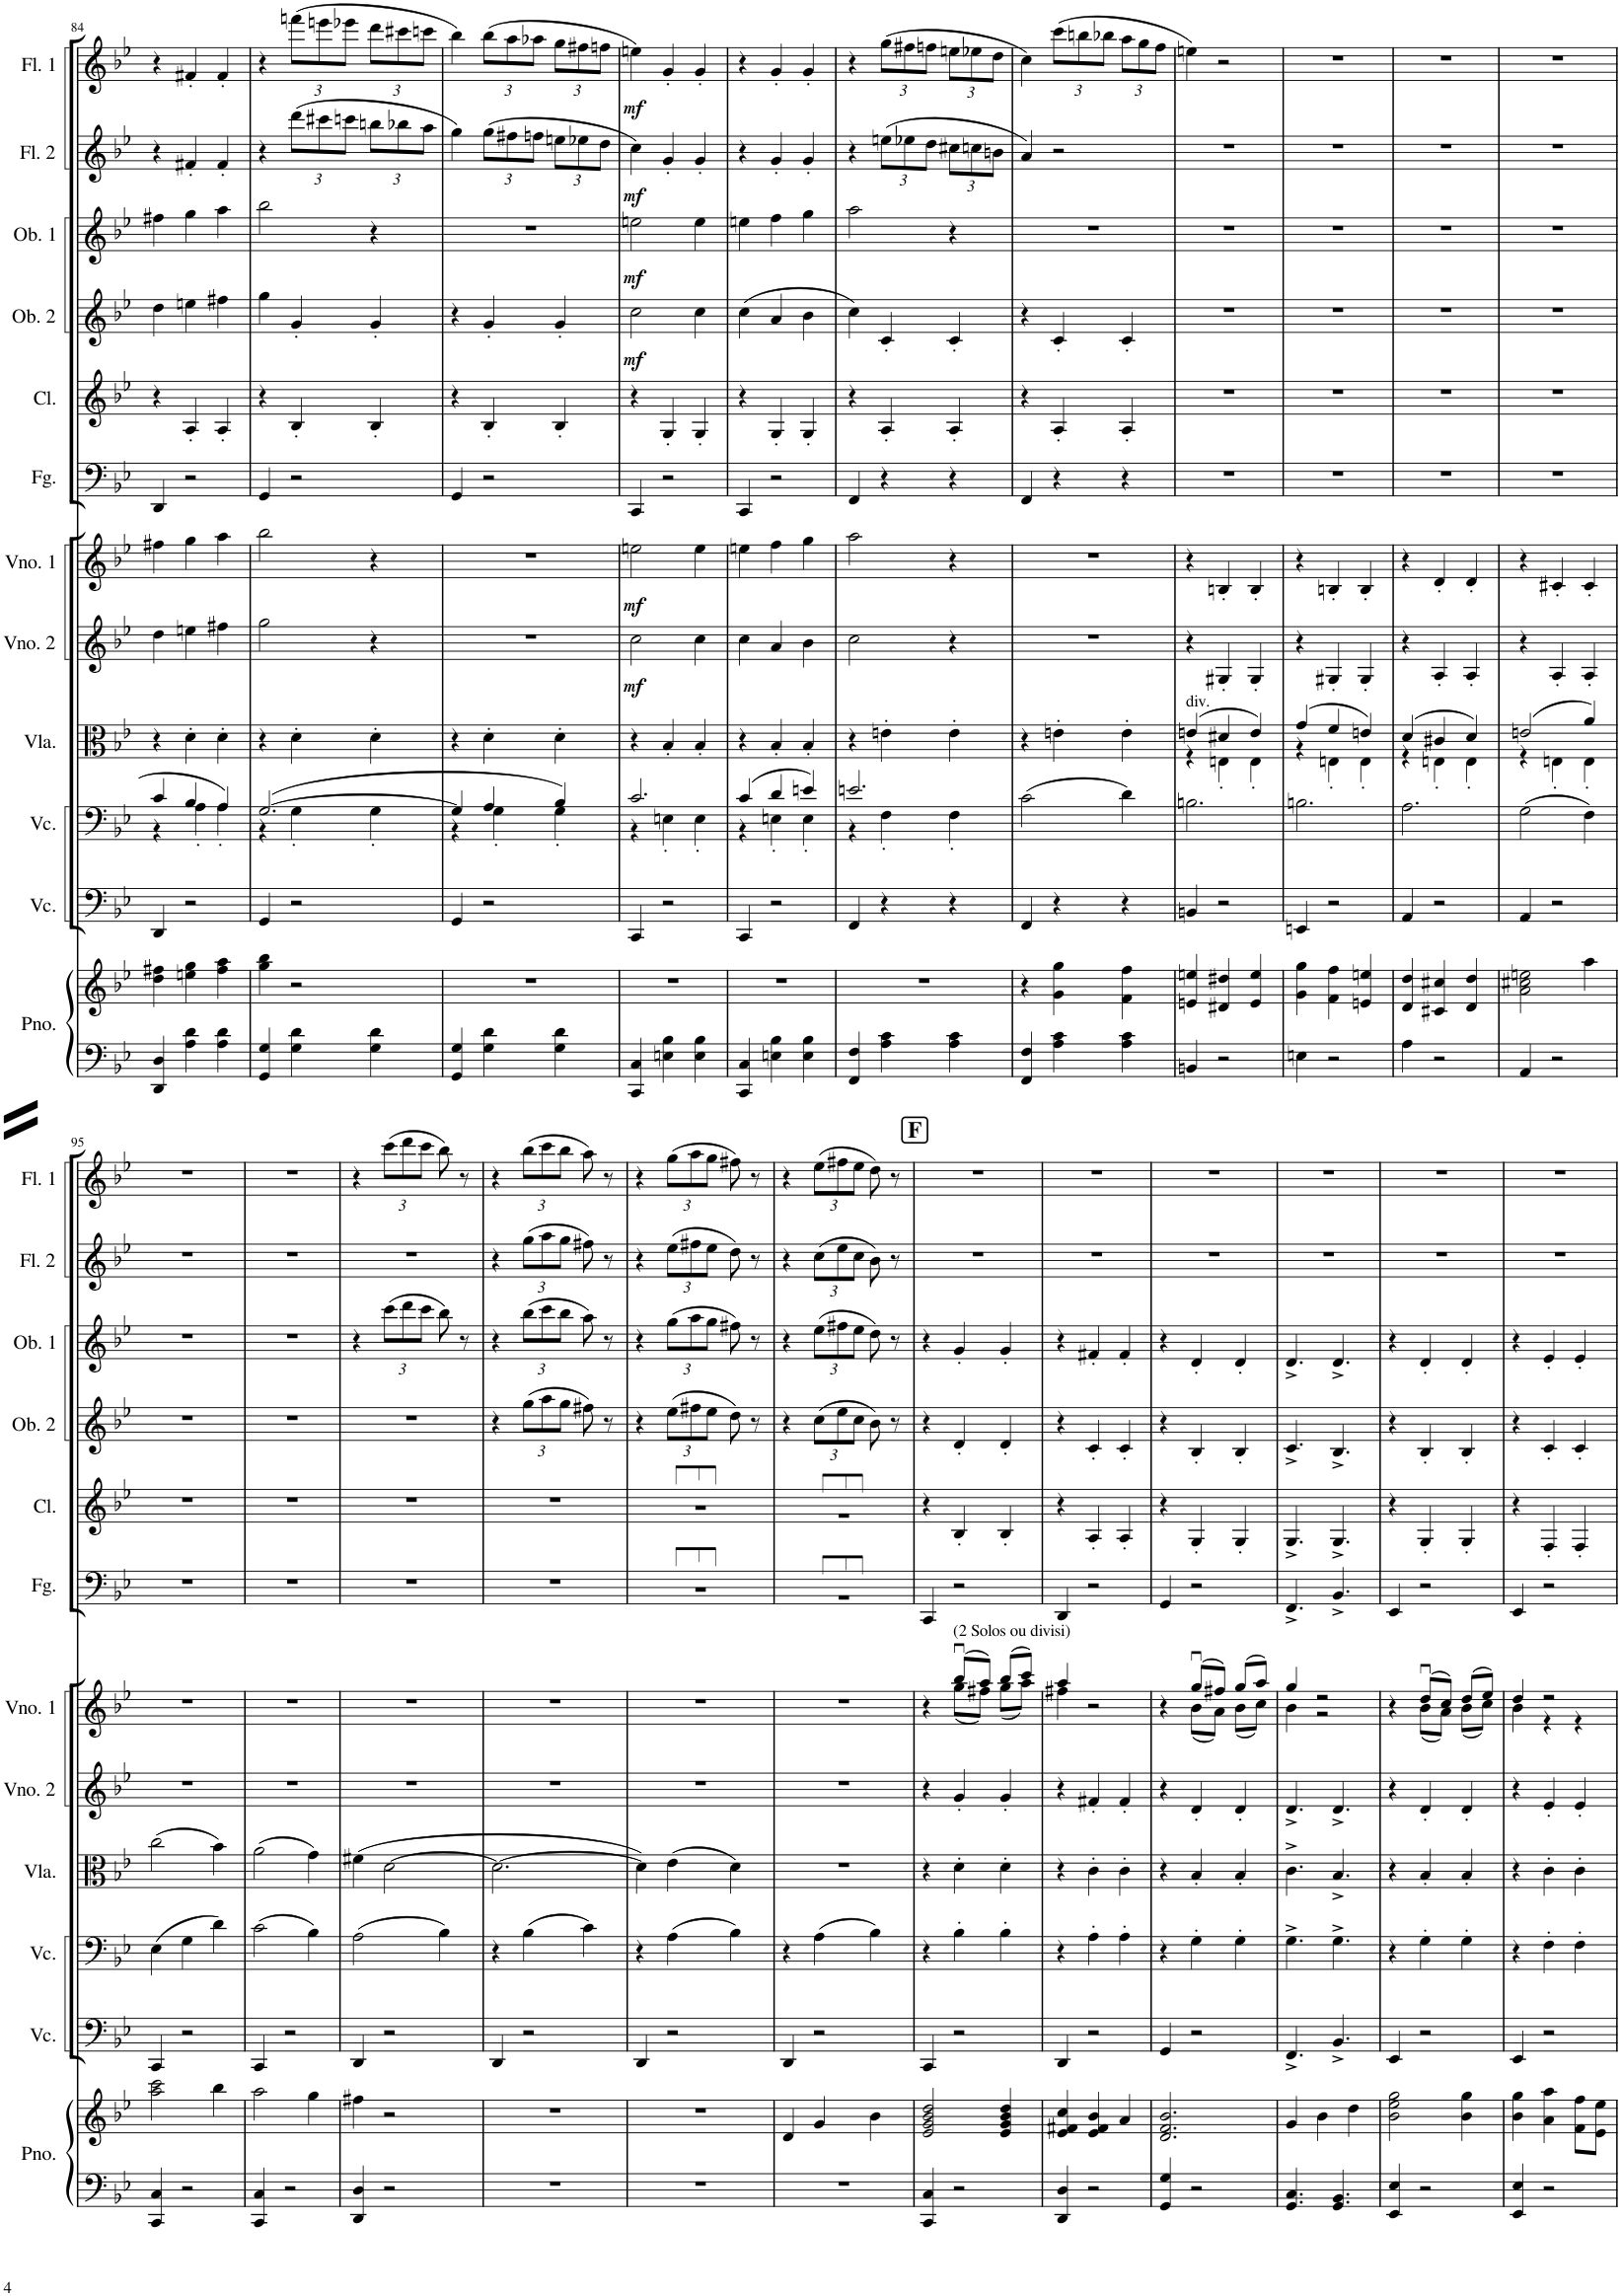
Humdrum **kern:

**kern	**kern	**kern	**kern	**kern	**kern	**dynam	**kern	**dynam	**kern	**kern	**kern	**dynam	**kern	**dynam	**kern	**dynam	**kern	**dynam
*part12	*part12	*part11	*part10	*part9	*part8	*part8	*part7	*part7	*part6	*part5	*part4	*part4	*part3	*part3	*part2	*part2	*part1	*part1
*staff13	*staff12	*staff11	*staff10	*staff9	*staff8	*staff8	*staff7	*staff7	*staff6	*staff5	*staff4	*staff4	*staff3	*staff3	*staff2	*staff2	*staff1	*staff1
*I"Piano	*	*I"Violoncelo	*I"Violoncelo	*I"Viola	*I"Violino 2	*	*I"Violino 1	*	*I"Fagote	*I"Clarinete em Bb	*I"Oboé 2	*	*I"Oboé 1	*	*I"Flauta 2	*	*I"Flauta 1	*
*I'Pno.	*	*I'Vc.	*I'Vc.	*I'Vla.	*I'Vno. 2	*	*I'Vno. 1	*	*I'Fg.	*I'Cl.	*I'Ob. 2	*	*I'Ob. 1	*	*I'Fl. 2	*	*I'Fl. 1	*
!!LO:PB:g=z
*clefF4	*clefG2	*clefF4	*clefF4	*clefC3	*clefG2	*	*clefG2	*	*clefF4	*clefG2	*clefG2	*	*clefG2	*	*clefG2	*	*clefG2	*
*	*	*	*	*	*	*	*	*	*	*Trd1c2	*	*	*	*	*	*	*	*
*k[b-e-]	*k[b-e-]	*k[b-e-]	*k[b-e-]	*k[b-e-]	*k[b-e-]	*	*k[b-e-]	*	*k[b-e-]	*k[b-e-]	*k[b-e-]	*	*k[b-e-]	*	*k[b-e-]	*	*k[b-e-]	*
*M3/4	*M3/4	*M3/4	*M3/4	*M3/4	*M3/4	*	*M3/4	*	*M3/4	*M3/4	*M3/4	*	*M3/4	*	*M3/4	*	*M3/4	*
=84	=84	=84	=84	=84	=84	=84	=84	=84	=84	=84	=84	=84	=84	=84	=84	=84	=84	=84
*	*	*	*^	*	*	*	*	*	*	*	*	*	*	*	*	*	*	*
4DD/ 4D/	4dd\ 4ff#X\	4DD/	4c/	4r	4r	4dd\	.	4ff#X\	.	4DD/	4r	4dd\	.	4ff#X\	.	4r	.	4r	.
4A\ 4d\	4een\ 4gg\	2r	4B-/	4A'\	4d'\	4een\	.	4gg\	.	2r	4A'/	4een\	.	4gg\	.	4f#X'/	.	4f#X'/	.
4A\ 4d\	4ff#\ 4aa\	.	4A/	4A'\	4d'\	4ff#X\	.	4aa\	.	.	4A'/	4ff#X\	.	4aa\	.	4f#'/	.	4f#'/	.
=85	=85	=85	=85	=85	=85	=85	=85	=85	=85	=85	=85	=85	=85	=85	=85	=85	=85	=85	=85
4GG/ 4G/	4gg\ 4bb-\	4GG/	([2.G/	4r	4r	2gg\	.	2bb-\	.	4GG/	4r	4gg\	.	2bb-\	.	4r	.	4r	.
*	*	*	*	*	*	*	*	*	*	*	*	*	*	*	*	*Xbrackettup	*	*Xbrackettup	*
4G\ 4d\	2r	2r	.	4G'\	4d'\	.	.	.	.	2r	4B-'/	4g'/	.	.	.	(12ddd\L	.	(12fffn\L	.
.	.	.	.	.	.	.	.	.	.	.	.	.	.	.	.	12ccc#X\	.	12eeen\	.
.	.	.	.	.	.	.	.	.	.	.	.	.	.	.	.	12cccn\J	.	12eee-X\J	.
4G\ 4d\	.	.	.	4G'\	4d'\	4r	.	4r	.	.	4B-'/	4g'/	.	4r	.	12bbn\L	.	12ddd\L	.
.	.	.	.	.	.	.	.	.	.	.	.	.	.	.	.	12bb-X\	.	12ccc#X\	.
.	.	.	.	.	.	.	.	.	.	.	.	.	.	.	.	12aa\J	.	12cccn\J	.
=86	=86	=86	=86	=86	=86	=86	=86	=86	=86	=86	=86	=86	=86	=86	=86	=86	=86	=86	=86
4GG/ 4G/	2.r	4GG/	4G/]	4r	4r	2.r	.	2.r	.	4GG/	4r	4r	.	2.r	.	4gg\)	.	4bb-\)	.
4G\ 4d\	.	2r	4A/	4G'\	4d'\	.	.	.	.	2r	4B-'/	4g'/	.	.	.	(12gg\L	.	(12bb-\L	.
.	.	.	.	.	.	.	.	.	.	.	.	.	.	.	.	12ff#X\	.	12aa\	.
.	.	.	.	.	.	.	.	.	.	.	.	.	.	.	.	12ffn\J	.	12aa-X\J	.
4G\ 4d\	.	.	4B-/)	4G'\	4d'\	.	.	.	.	.	4B-'/	4g'/	.	.	.	12een\L	.	12gg\L	.
.	.	.	.	.	.	.	.	.	.	.	.	.	.	.	.	12ee-X\	.	12ff#X\	.
.	.	.	.	.	.	.	.	.	.	.	.	.	.	.	.	12dd\J	.	12ffn\J	.
=87	=87	=87	=87	=87	=87	=87	=87	=87	=87	=87	=87	=87	=87	=87	=87	=87	=87	=87	=87
!	!	!	!	!	!	!	!LO:DY:b	!	!LO:DY:b	!	!	!	!LO:DY:b	!	!LO:DY:b	!	!LO:DY:b	!	!LO:DY:b
4CC/ 4C/	2.r	4CC/	2.c/	4r	4r	2cc\	mf	2een\	mf	4CC/	4r	2cc\	mf	2een\	mf	4cc\)	mf	4een\)	mf
4En\ 4B-\	.	2r	.	4En'\	4B-'/	.	.	.	.	2r	4G'/	.	.	.	.	4g'/	.	4g'/	.
4E\ 4B-\	.	.	.	4E'\	4B-'/	4cc\	.	4ee\	.	.	4G'/	4cc\	.	4ee\	.	4g'/	.	4g'/	.
=88	=88	=88	=88	=88	=88	=88	=88	=88	=88	=88	=88	=88	=88	=88	=88	=88	=88	=88	=88
4CC/ 4C/	2.r	4CC/	(4c/	4r	4r	4cc\	.	4een\	.	4CC/	4r	(4cc\	.	4een\	.	4r	.	4r	.
4En\ 4B-\	.	2r	4d/	4En'\	4B-'/	4a/	.	4ff\	.	2r	4G'/	4a/	.	4ff\	.	4g'/	.	4g'/	.
4E\ 4B-\	.	.	4en/)	4E'\	4B-'/	4b-\	.	4gg\	.	.	4G'/	4b-\	.	4gg\	.	4g'/	.	4g'/	.
=89	=89	=89	=89	=89	=89	=89	=89	=89	=89	=89	=89	=89	=89	=89	=89	=89	=89	=89	=89
4FF/ 4F/	2.r	4FF/	2.en/	4r	4r	2cc\	.	2aa\	.	4FF/	4r	4cc\)	.	2aa\	.	4r	.	4r	.
4A\ 4c\	.	4r	.	4F'\	4en'\	.	.	.	.	4r	4A'/	4c'/	.	.	.	(12een\L	.	(12gg\L	.
.	.	.	.	.	.	.	.	.	.	.	.	.	.	.	.	12ee-X\	.	12ff#X\	.
.	.	.	.	.	.	.	.	.	.	.	.	.	.	.	.	12dd\J	.	12ffn\J	.
4A\ 4c\	.	4r	.	4F'\	4e'\	4r	.	4r	.	4r	4A'/	4c'/	.	4r	.	12cc#X\L	.	12een\L	.
.	.	.	.	.	.	.	.	.	.	.	.	.	.	.	.	12ccn\	.	12ee-X\	.
.	.	.	.	.	.	.	.	.	.	.	.	.	.	.	.	12bn\J	.	12dd\J	.
*	*	*	*v	*v	*	*	*	*	*	*	*	*	*	*	*	*	*	*	*
=90	=90	=90	=90	=90	=90	=90	=90	=90	=90	=90	=90	=90	=90	=90	=90	=90	=90	=90
4FF/ 4F/	4r	4FF/	(2c\	4r	2.r	.	2.r	.	4FF/	4r	4r	.	2.r	.	4a/)	.	4cc\)	.
4A\ 4c\	4g\ 4gg\	4r	.	4en'\	.	.	.	.	4r	4A'/	4c'/	.	.	.	2r	.	(12ccc\L	.
.	.	.	.	.	.	.	.	.	.	.	.	.	.	.	.	.	12bbn\	.
.	.	.	.	.	.	.	.	.	.	.	.	.	.	.	.	.	12bb-X\J	.
4A\ 4c\	4f\ 4ff\	4r	4d\)	4e'\	.	.	.	.	4r	4A'/	4c'/	.	.	.	.	.	12aa\L	.
.	.	.	.	.	.	.	.	.	.	.	.	.	.	.	.	.	12gg\	.
.	.	.	.	.	.	.	.	.	.	.	.	.	.	.	.	.	12ff\J	.
=91	=91	=91	=91	=91	=91	=91	=91	=91	=91	=91	=91	=91	=91	=91	=91	=91	=91	=91
*	*	*	*	*^	*	*	*	*	*	*	*	*	*	*	*	*	*	*
!	!	!	!	!LO:TX:a:t=div.	!	!	!	!	!	!	!	!	!	!	!	!	!	!	!
4BBn/	4en/ 4een/	4BBn/	2.Bn\	(4en/	4r	4r	.	4r	.	2.r	2.r	2.r	.	2.r	.	2.r	.	4een\)	.
2r	4d#X/ 4dd#X/	2r	.	4d#X/	4En'\	4G#X'/	.	4Bn'/	.	.	.	.	.	.	.	.	.	2r	.
.	4e/ 4ee/	.	.	4e/)	4E'\	4G#'/	.	4B'/	.	.	.	.	.	.	.	.	.	.	.
=92	=92	=92	=92	=92	=92	=92	=92	=92	=92	=92	=92	=92	=92	=92	=92	=92	=92	=92	=92
4En\	4g\ 4gg\	4EEn/	2.Bn\	(4g/	4r	4r	.	4r	.	2.r	2.r	2.r	.	2.r	.	2.r	.	2.r	.
2r	4f\ 4ff\	2r	.	4f/	4En'\	4G#X'/	.	4Bn'/	.	.	.	.	.	.	.	.	.	.	.
.	4en/ 4een/	.	.	4en/)	4E'\	4G#'/	.	4B'/	.	.	.	.	.	.	.	.	.	.	.
=93	=93	=93	=93	=93	=93	=93	=93	=93	=93	=93	=93	=93	=93	=93	=93	=93	=93	=93	=93
4A\	4d/ 4dd/	4AA/	2.A\	(4d/	4r	4r	.	4r	.	2.r	2.r	2.r	.	2.r	.	2.r	.	2.r	.
2r	4c#X/ 4cc#X/	2r	.	4c#X/	4En'\	4A'/	.	4d'/	.	.	.	.	.	.	.	.	.	.	.
.	4d/ 4dd/	.	.	4d/)	4E'\	4A'/	.	4d'/	.	.	.	.	.	.	.	.	.	.	.
=94	=94	=94	=94	=94	=94	=94	=94	=94	=94	=94	=94	=94	=94	=94	=94	=94	=94	=94	=94
4AA/	2a\ 2cc#X\ 2een\	4AA/	(2G\	(2en/	4r	4r	.	4r	.	2.r	2.r	2.r	.	2.r	.	2.r	.	2.r	.
2r	.	2r	.	.	4En'\	4A'/	.	4c#X'/	.	.	.	.	.	.	.	.	.	.	.
.	4aa\	.	4F\)	4a/)	4E'\	4A'/	.	4c#'/	.	.	.	.	.	.	.	.	.	.	.
*	*	*	*	*v	*v	*	*	*	*	*	*	*	*	*	*	*	*	*	*
!!LO:LB:g=z
=95	=95	=95	=95	=95	=95	=95	=95	=95	=95	=95	=95	=95	=95	=95	=95	=95	=95	=95
4CC/ 4C/	2aa\ 2ccc\	4CC/	(4E-\	(2cc\	2.r	.	2.r	.	2.r	2.r	2.r	.	2.r	.	2.r	.	2.r	.
2r	.	2r	4G\	.	.	.	.	.	.	.	.	.	.	.	.	.	.	.
.	4bb-\	.	4d\)	4b-\)	.	.	.	.	.	.	.	.	.	.	.	.	.	.
=96	=96	=96	=96	=96	=96	=96	=96	=96	=96	=96	=96	=96	=96	=96	=96	=96	=96	=96
4CC/ 4C/	2aa\	4CC/	(2c\	(2a\	2.r	.	2.r	.	2.r	2.r	2.r	.	2.r	.	2.r	.	2.r	.
2r	.	2r	.	.	.	.	.	.	.	.	.	.	.	.	.	.	.	.
.	4gg\	.	4B-\)	4g\)	.	.	.	.	.	.	.	.	.	.	.	.	.	.
=97	=97	=97	=97	=97	=97	=97	=97	=97	=97	=97	=97	=97	=97	=97	=97	=97	=97	=97
4DD/ 4D/	4ff#X\	4DD/	(2A\	(4f#X\	2.r	.	2.r	.	2.r	2.r	2.r	.	4r	.	2.r	.	4r	.
*	*	*	*	*	*	*	*	*	*	*	*	*	*Xbrackettup	*	*	*	*	*
2r	2r	2r	.	[2d\	.	.	.	.	.	.	.	.	(12ccc\L	.	.	.	(12ccc\L	.
.	.	.	.	.	.	.	.	.	.	.	.	.	12ddd\	.	.	.	12ddd\	.
.	.	.	.	.	.	.	.	.	.	.	.	.	12ccc\J	.	.	.	12ccc\J	.
.	.	.	4B-\)	.	.	.	.	.	.	.	.	.	8bb-\)	.	.	.	8bb-\)	.
.	.	.	.	.	.	.	.	.	.	.	.	.	8r	.	.	.	8r	.
=98	=98	=98	=98	=98	=98	=98	=98	=98	=98	=98	=98	=98	=98	=98	=98	=98	=98	=98
2.r	2.r	4DD/	4r	2.d\_	2.r	.	2.r	.	2.r	2.r	4r	.	4r	.	4r	.	4r	.
*	*	*	*	*	*	*	*	*	*	*	*Xbrackettup	*	*	*	*	*	*	*
.	.	2r	(4B-\	.	.	.	.	.	.	.	(12gg\L	.	(12bb-\L	.	(12gg\L	.	(12bb-\L	.
.	.	.	.	.	.	.	.	.	.	.	12aa\	.	12ccc\	.	12aa\	.	12ccc\	.
.	.	.	.	.	.	.	.	.	.	.	12gg\J	.	12bb-\J	.	12gg\J	.	12bb-\J	.
.	.	.	4c\)	.	.	.	.	.	.	.	8ff#X\)	.	8aa\)	.	8ff#X\)	.	8aa\)	.
.	.	.	.	.	.	.	.	.	.	.	8r	.	8r	.	8r	.	8r	.
=99	=99	=99	=99	=99	=99	=99	=99	=99	=99	=99	=99	=99	=99	=99	=99	=99	=99	=99
*	*	*	*	*	*	*	*	*	*clefG2	*	*	*	*	*	*	*	*	*
*	*	*	*	*	*	*	*	*	*^	*^	*	*	*	*	*	*	*	*
2.r	2.r	4DD/	4r	4d\])	2.r	.	2.r	.	4ryy	2.r	4ryy	2.r	4r	.	4r	.	4r	.	4r	.
*	*	*	*	*	*	*	*	*	*Xbrackettup	*	*Xbrackettup	*	*	*	*	*	*	*	*	*
.	.	2r	(4A\	(4e-\	.	.	.	.	12gg/L	.	12gg/L	.	(12ee-\L	.	(12gg\L	.	(12ee-\L	.	(12gg\L	.
.	.	.	.	.	.	.	.	.	12aa/	.	12aa/	.	12ff#X\	.	12aa\	.	12ff#X\	.	12aa\	.
.	.	.	.	.	.	.	.	.	12gg/J	.	12gg/J	.	12ee-\J	.	12gg\J	.	12ee-\J	.	12gg\J	.
.	.	.	4B-\)	4d\)	.	.	.	.	8ff#X	.	8ff#X	.	8dd\)	.	8ff#X\)	.	8dd\)	.	8ff#X\)	.
.	.	.	.	.	.	.	.	.	8ryy	.	8ryy	.	8r	.	8r	.	8r	.	8r	.
=100	=100	=100	=100	=100	=100	=100	=100	=100	=100	=100	=100	=100	=100	=100	=100	=100	=100	=100	=100	=100
2.r	4d/	4DD/	4r	2.r	2.r	.	2.r	.	4ryy	2.r	4ryy	2.r	4r	.	4r	.	4r	.	4r	.
.	4g/	2r	(4A\	.	.	.	.	.	12ee-/L	.	12ee-/L	.	(12cc\L	.	(12ee-\L	.	(12cc\L	.	(12ee-\L	.
.	.	.	.	.	.	.	.	.	12ff#X/	.	12ff#X/	.	12ee-\	.	12ff#X\	.	12ee-\	.	12ff#X\	.
.	.	.	.	.	.	.	.	.	12ee-/J	.	12ee-/J	.	12cc\J	.	12ee-\J	.	12cc\J	.	12ee-\J	.
.	4b-\	.	4B-\)	.	.	.	.	.	8dd	.	8dd	.	8b-\)	.	8dd\)	.	8b-\)	.	8dd\)	.
.	.	.	.	.	.	.	.	.	8ryy	.	8ryy	.	8r	.	8r	.	8r	.	8r	.
*	*	*	*	*	*	*	*	*	*v	*v	*	*	*	*	*	*	*	*	*	*
*	*	*	*	*	*	*	*	*	*	*v	*v	*	*	*	*	*	*	*	*
!!LO:REH:place=s1:a:B:cj:fs=14:t=F
=101	=101	=101	=101	=101	=101	=101	=101	=101	=101	=101	=101	=101	=101	=101	=101	=101	=101	=101
*	*	*	*	*	*	*	*	*	*clefF4	*	*	*	*	*	*	*	*	*
*	*	*	*	*	*	*	*^	*	*	*	*	*	*	*	*	*	*	*
4CC/ 4C/	2e-/ 2g/ 2b-/ 2dd/	4CC/	4r	4r	4r	.	4r	4ryy	.	4CC/	4r	4r	.	4r	.	2.r	.	2.r	.
!	!	!	!	!	!	!	!LO:TX:a:t=(2 Solos ou divisi)	!	!	!	!	!	!	!	!	!	!	!	!
2r	.	2r	4B-'\	4d'\	4g'/	.	(8bb-u/L	(8gg\L	.	2r	4B-'/	4d'/	.	4g'/	.	.	.	.	.
.	.	.	.	.	.	.	8aa/J)	8ff#X\J)	.	.	.	.	.	.	.	.	.	.	.
.	4e-/ 4g/ 4b-/ 4dd/	.	4B-'\	4d'\	4g'/	.	(8bb-/L	(8gg\L	.	.	4B-'/	4d'/	.	4g'/	.	.	.	.	.
.	.	.	.	.	.	.	8ccc/J)	8aa\J)	.	.	.	.	.	.	.	.	.	.	.
=102	=102	=102	=102	=102	=102	=102	=102	=102	=102	=102	=102	=102	=102	=102	=102	=102	=102	=102	=102
4DD/ 4D/	4e-/ 4f#X/ 4cc/	4DD/	4r	4r	4r	.	4aa/	4ff#X\	.	4DD/	4r	4r	.	4r	.	2.r	.	2.r	.
2r	4e-/ 4f#/ 4b-/	2r	4A'\	4c'\	4f#X'/	.	2r	2ryy	.	2r	4A'/	4c'/	.	4f#X'/	.	.	.	.	.
.	4a/	.	4A'\	4c'\	4f#'/	.	.	.	.	.	4A'/	4c'/	.	4f#'/	.	.	.	.	.
=103	=103	=103	=103	=103	=103	=103	=103	=103	=103	=103	=103	=103	=103	=103	=103	=103	=103	=103	=103
4GG/ 4G/	2.d/ 2.f/ 2.b-/	4GG/	4r	4r	4r	.	4r	4ryy	.	4GG/	4r	4r	.	4r	.	2.r	.	2.r	.
2r	.	2r	4G'\	4B-'/	4d'/	.	(8ggu/L	(8b-\L	.	2r	4G'/	4B-'/	.	4d'/	.	.	.	.	.
.	.	.	.	.	.	.	8ff#X/J)	8a\J)	.	.	.	.	.	.	.	.	.	.	.
.	.	.	4G'\	4B-'/	4d'/	.	(8gg/L	(8b-\L	.	.	4G'/	4B-'/	.	4d'/	.	.	.	.	.
.	.	.	.	.	.	.	8aa/J)	8cc\J)	.	.	.	.	.	.	.	.	.	.	.
=104	=104	=104	=104	=104	=104	=104	=104	=104	=104	=104	=104	=104	=104	=104	=104	=104	=104	=104	=104
4.GG/ 4.C/	4g/	4.FF^/	4.G^\	4.c^\	4.d^/	.	4gg/	4b-\	.	4.FF^/	4.G^/	4.c^/	.	4.d^/	.	2.r	.	2.r	.
.	4b-\	.	.	.	.	.	2r	2r	.	.	.	.	.	.	.	.	.	.	.
4.GG/ 4.BB-/	.	4.BB-^/	4.G^\	4.B-^/	4.d^/	.	.	.	.	4.BB-^/	4.G^/	4.B-^/	.	4.d^/	.	.	.	.	.
.	4dd\	.	.	.	.	.	.	.	.	.	.	.	.	.	.	.	.	.	.
=105	=105	=105	=105	=105	=105	=105	=105	=105	=105	=105	=105	=105	=105	=105	=105	=105	=105	=105	=105
4EE-/ 4E-/	2b-\ 2ee-\ 2gg\	4EE-/	4r	4r	4r	.	4r	4ryy	.	4EE-/	4r	4r	.	4r	.	2.r	.	2.r	.
2r	.	2r	4G'\	4B-'/	4d'/	.	(8ddu/L	(8b-\L	.	2r	4G'/	4B-'/	.	4d'/	.	.	.	.	.
.	.	.	.	.	.	.	8cc/J)	8a\J)	.	.	.	.	.	.	.	.	.	.	.
.	4b-\ 4gg\	.	4G'\	4B-'/	4d'/	.	(8dd/L	(8b-\L	.	.	4G'/	4B-'/	.	4d'/	.	.	.	.	.
.	.	.	.	.	.	.	8ee-/J)	8cc\J)	.	.	.	.	.	.	.	.	.	.	.
=106	=106	=106	=106	=106	=106	=106	=106	=106	=106	=106	=106	=106	=106	=106	=106	=106	=106	=106	=106
4EE-/ 4E-/	4b-\ 4gg\	4EE-/	4r	4r	4r	.	4dd/	4b-\	.	4EE-/	4r	4r	.	4r	.	2.r	.	2.r	.
2r	4a\ 4aa\	2r	4F'\	4c'\	4e-'/	.	2r	4r	.	2r	4F'/	4c'/	.	4e-'/	.	.	.	.	.
.	8f\ 8ff\L	.	4F'\	4c'\	4e-'/	.	.	4r	.	.	4F'/	4c'/	.	4e-'/	.	.	.	.	.
.	8e-\ 8ee-\J	.	.	.	.	.	.	.	.	.	.	.	.	.	.	.	.	.	.
*	*	*	*	*	*	*	*v	*v	*	*	*	*	*	*	*	*	*	*	*
=	=	=	=	=	=	=	=	=	=	=	=	=	=	=	=	=	=	=
*-	*-	*-	*-	*-	*-	*-	*-	*-	*-	*-	*-	*-	*-	*-	*-	*-	*-	*-
